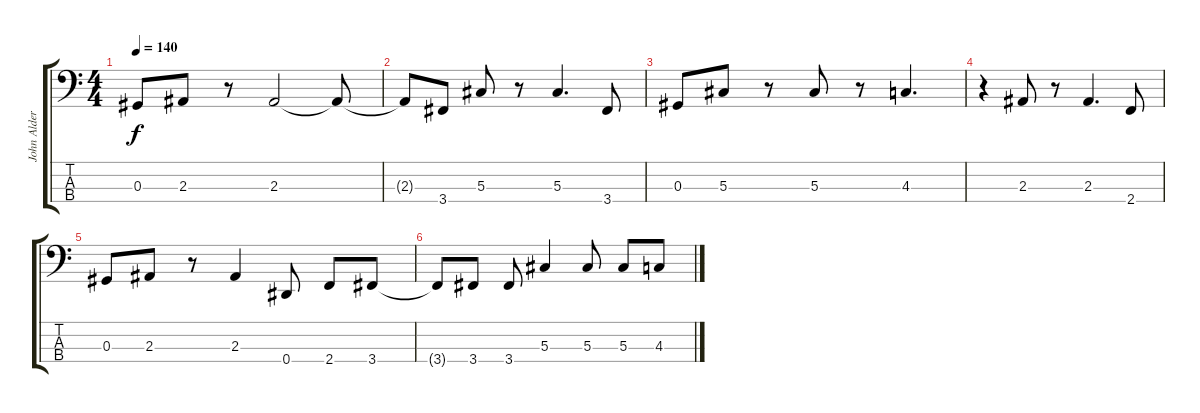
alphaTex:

\track ("John Alderete" "John Alder") {instrument electricbassfinger}
\staff {score tabs}
\tuning (Gb2 Db2 Ab1 Eb1) {hide}
\ts (4 4)
\tempo 140
\clef f4
\ks c
0.3.8{dy f} 2.3.8 r.8 2.3.2 2.3{t}.8 |
2.3{t}.8{volume 6} 3.4.8 5.3.8 r.8 5.3.4{d} 3.4.8 |
0.3.8 5.3.8 r.8 5.3.8 r.8 4.3.4{d} |
r.4{volume 5} 2.3.8 r.8 2.3.4{d} 2.4.8 |
0.3.8{volume 0} 2.3.8 r.8 2.3.4 0.4.8 2.4.8 3.4.8 |
3.4{t}.8 3.4.8 3.4.8 5.3.4 5.3.8 5.3.8 4.3.8
